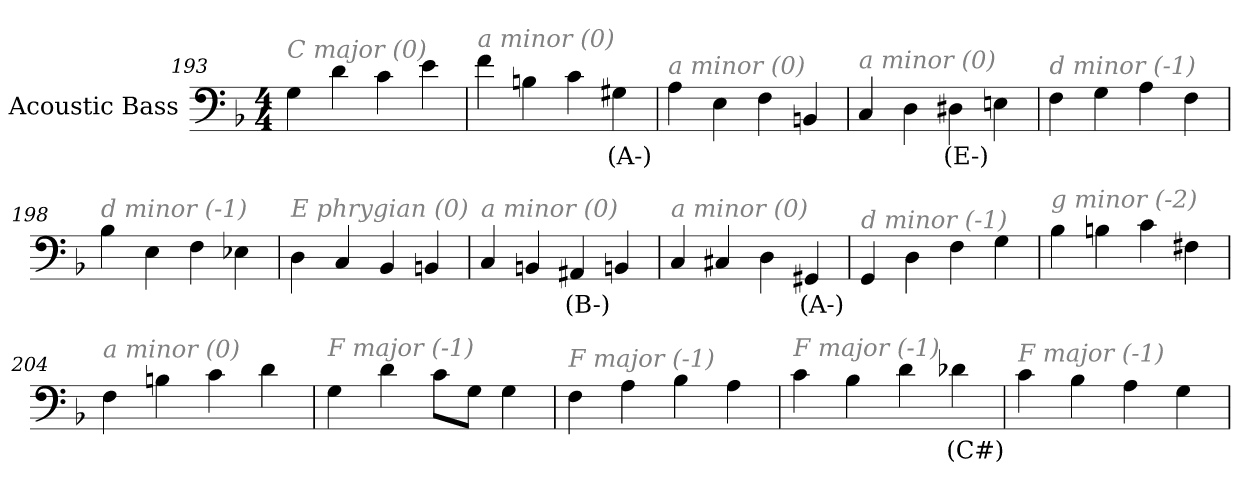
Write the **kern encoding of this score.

**kern	**text
*part1	*part1
*staff1	*staff1
*I"Acoustic Bass	*
*clefF4	*
*ITrd7c12	*
*k[b-]	*
*F:	*
*M4/4	*
=193	=193
!LO:TX:i:color=#808080:t=C major (0)	!
4GG	.
4D	.
4C	.
4E	.
=194	=194
!LO:TX:i:color=#808080:t=a minor (0)	!
4F	.
4BBn	.
4C	.
4GG#Xi	(A-)
=195	=195
!LO:TX:i:color=#808080:t=a minor (0)	!
4AA	.
4EE	.
4FF	.
4BBBn	.
=196	=196
!LO:TX:i:color=#808080:t=a minor (0)	!
4CC	.
4DD	.
4DD#Xi	(E-)
4EEn	.
=197	=197
!LO:TX:i:color=#808080:t=d minor (-1)	!
4FF	.
4GG	.
4AA	.
4FF	.
=198	=198
!LO:TX:i:color=#808080:t=d minor (-1)	!
4BB-	.
4EE	.
4FF	.
4EE-X	.
=199	=199
!LO:TX:i:color=#808080:t=E phrygian (0)	!
4DD	.
4CC	.
4BBB-	.
4BBBn	.
=200	=200
!LO:TX:i:color=#808080:t=a minor (0)	!
4CC	.
4BBBn	.
4AAA#Xi	(B-)
4BBBn	.
=201	=201
!LO:TX:i:color=#808080:t=a minor (0)	!
4CC	.
4CC#X	.
4DD	.
4GGG#Xi	(A-)
=202	=202
!LO:TX:i:color=#808080:t=d minor (-1)	!
4GGG	.
4DD	.
4FF	.
4GG	.
=203	=203
!LO:TX:i:color=#808080:t=g minor (-2)	!
4BB-	.
4BBn	.
4C	.
4FF#X	.
=204	=204
!LO:TX:i:color=#808080:t=a minor (0)	!
4FF	.
4BBn	.
4C	.
4D	.
=205	=205
!LO:TX:i:color=#808080:t=F major (-1)	!
4GG	.
4D	.
8CL	.
8GGJ	.
4GG	.
=206	=206
!LO:TX:i:color=#808080:t=F major (-1)	!
4FF	.
4AA	.
4BB-	.
4AA	.
=207	=207
!LO:TX:i:color=#808080:t=F major (-1)	!
4C	.
4BB-	.
4D	.
4D-Xi	(C#)
=208	=208
!LO:TX:i:color=#808080:t=F major (-1)	!
4C	.
4BB-	.
4AA	.
4GG	.
=	=
*-	*-
